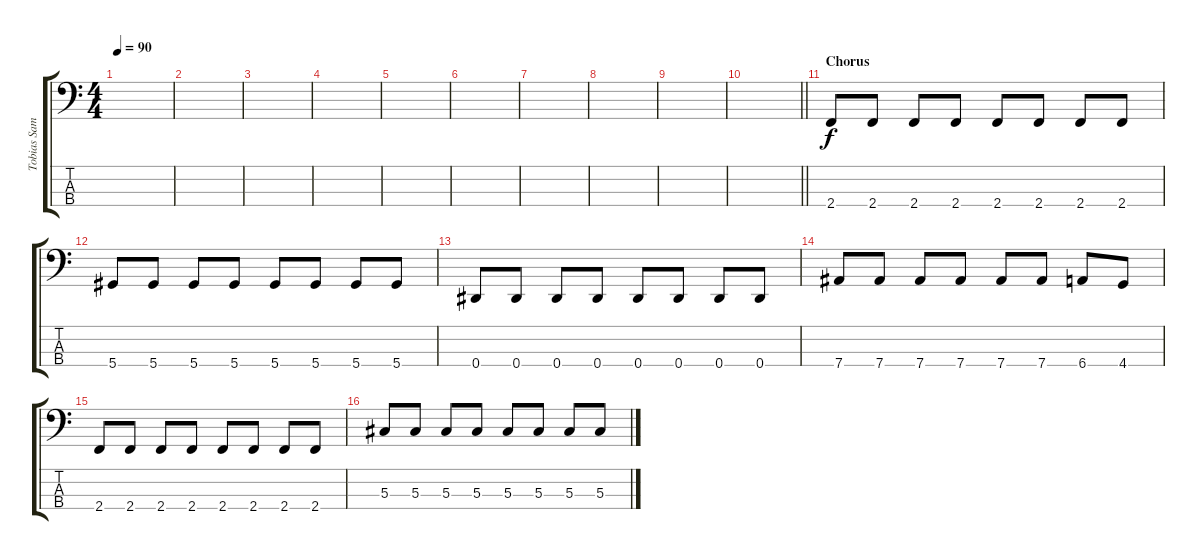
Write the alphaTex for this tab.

\track ("Tobias Sammet (Bass)" "Tobias Sam") {instrument electricbassfinger}
\staff {score tabs}
\tuning (Gb2 Db2 Ab1 Eb1) {hide}
\ts (4 4)
\tempo 90
\clef f4
\ks c
|
|
|
|
|
|
|
|
|
\barLineRight lightlight
|
\section ("" "Chorus")
2.4.8 2.4.8 2.4.8 2.4.8 2.4.8 2.4.8 2.4.8 2.4.8 |
5.4.8 5.4.8 5.4.8 5.4.8 5.4.8 5.4.8 5.4.8 5.4.8 |
0.4.8 0.4.8 0.4.8 0.4.8 0.4.8 0.4.8 0.4.8 0.4.8 |
7.4.8 7.4.8 7.4.8 7.4.8 7.4.8 7.4.8 6.4.8 4.4.8 |
2.4.8 2.4.8 2.4.8 2.4.8 2.4.8 2.4.8 2.4.8 2.4.8 |
5.3.8 5.3.8 5.3.8 5.3.8 5.3.8 5.3.8 5.3.8 5.3.8
